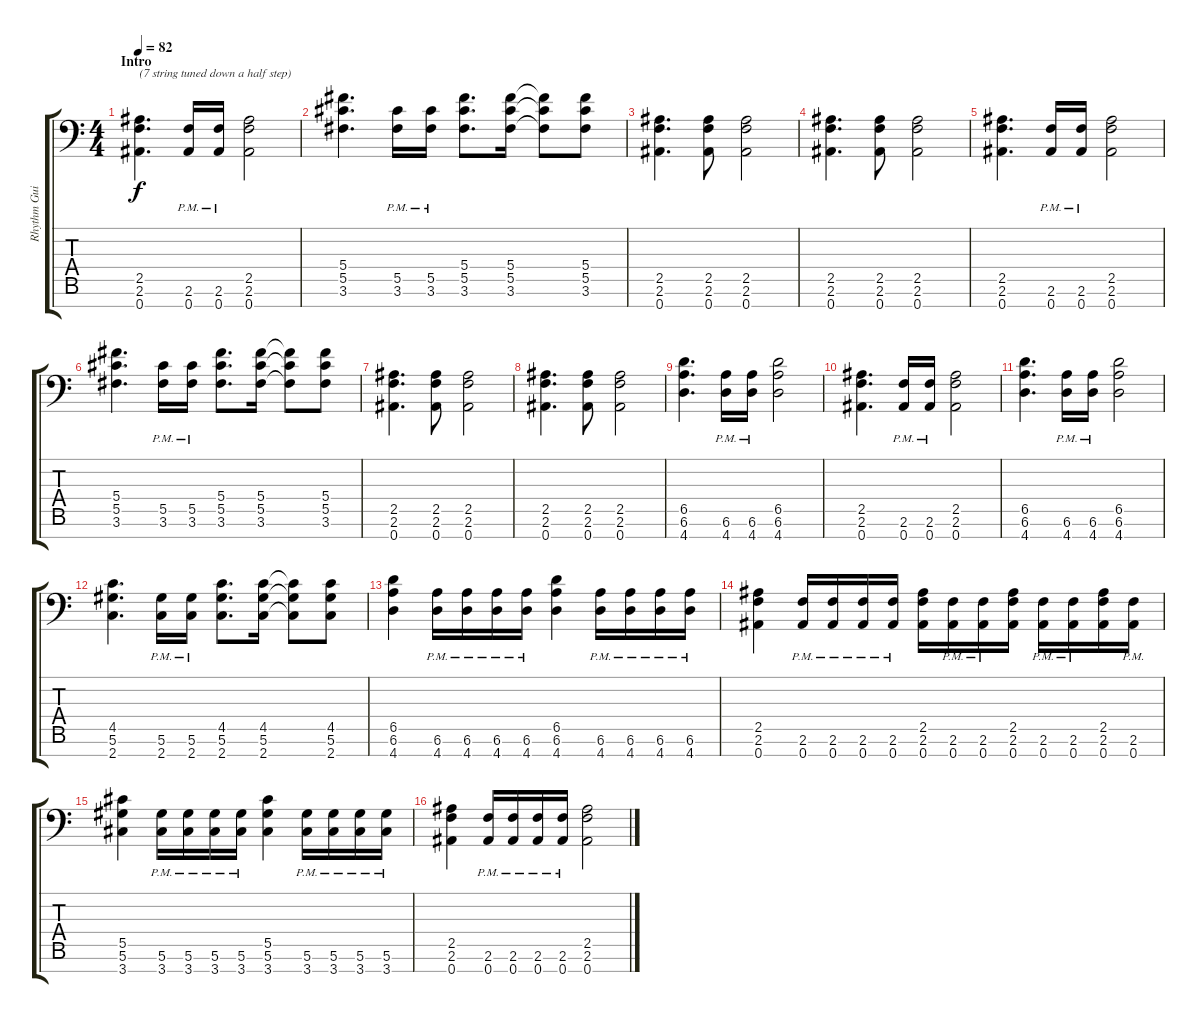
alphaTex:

\track ("Rhythm Guitar" "Rhythm Gui") {instrument distortionguitar}
\staff {score tabs}
\tuning (Eb4 Bb3 Gb3 Db3 Ab2 Eb2 Bb1) {hide}
\ts (4 4)
\section ("" "Intro")
\tempo 82
\clef f4
\ks c
(2.5 2.6 0.7).4{d txt "(7 string tuned down a half step)" dy f instrument distortionguitar} (2.6{pm} 0.7{pm}).16 (2.6{pm} 0.7{pm}).16 (2.5 2.6 0.7).2 |
(5.4 5.5 3.6).4{d} (5.5{pm} 3.6{pm}).16 (5.5{pm} 3.6{pm}).16 (5.4 5.5 3.6).8{d} (5.4 5.5 3.6).16 (5.4{t} 5.5{t} 3.6{t}).8 (5.4 5.5 3.6).8 |
(2.5 2.6 0.7).4{d} (2.5 2.6 0.7).8 (2.5 2.6 0.7).2 |
(2.5 2.6 0.7).4{d} (2.5 2.6 0.7).8 (2.5 2.6 0.7).2 |
(2.5 2.6 0.7).4{d} (2.6{pm} 0.7{pm}).16 (2.6{pm} 0.7{pm}).16 (2.5 2.6 0.7).2 |
(5.4 5.5 3.6).4{d} (5.5{pm} 3.6{pm}).16 (5.5{pm} 3.6{pm}).16 (5.4 5.5 3.6).8{d} (5.4 5.5 3.6).16 (5.4{t} 5.5{t} 3.6{t}).8 (5.4 5.5 3.6).8 |
(2.5 2.6 0.7).4{d} (2.5 2.6 0.7).8 (2.5 2.6 0.7).2 |
(2.5 2.6 0.7).4{d} (2.5 2.6 0.7).8 (2.5 2.6 0.7).2 |
(6.5 6.6 4.7).4{d} (6.6{pm} 4.7{pm}).16 (6.6{pm} 4.7{pm}).16 (6.5 6.6 4.7).2 |
(2.5 2.6 0.7).4{d} (2.6{pm} 0.7{pm}).16 (2.6{pm} 0.7{pm}).16 (2.5 2.6 0.7).2 |
(6.5 6.6 4.7).4{d} (6.6{pm} 4.7{pm}).16 (6.6{pm} 4.7{pm}).16 (6.5 6.6 4.7).2 |
(4.5 5.6 2.7).4{d} (5.6{pm} 2.7{pm}).16 (5.6{pm} 2.7{pm}).16 (4.5 5.6 2.7).8{d} (4.5 5.6 2.7).16 (4.5{t} 5.6{t} 2.7{t}).8 (4.5 5.6 2.7).8 |
(6.5 6.6 4.7).4 (6.6{pm} 4.7{pm}).16 (6.6{pm} 4.7{pm}).16 (6.6{pm} 4.7{pm}).16 (6.6{pm} 4.7{pm}).16 (6.5 6.6 4.7).4 (6.6{pm} 4.7{pm}).16 (6.6{pm} 4.7{pm}).16 (6.6{pm} 4.7{pm}).16 (6.6{pm} 4.7{pm}).16 |
(2.5 2.6 0.7).4 (2.6{pm} 0.7{pm}).16 (2.6{pm} 0.7{pm}).16 (2.6{pm} 0.7{pm}).16 (2.6{pm} 0.7{pm}).16 (2.5 2.6 0.7).16 (2.6{pm} 0.7{pm}).16 (2.6{pm} 0.7{pm}).16 (2.5 2.6 0.7).16 (2.6{pm} 0.7{pm}).16 (2.6{pm} 0.7{pm}).16 (2.5 2.6 0.7).16 (2.6{pm} 0.7{pm}).16 |
(5.5 5.6 3.7).4 (5.6{pm} 3.7{pm}).16 (5.6{pm} 3.7{pm}).16 (5.6{pm} 3.7{pm}).16 (5.6{pm} 3.7{pm}).16 (5.5 5.6 3.7).4 (5.6{pm} 3.7{pm}).16 (5.6{pm} 3.7{pm}).16 (5.6{pm} 3.7{pm}).16 (5.6{pm} 3.7{pm}).16 |
(2.5 2.6 0.7).4 (2.6{pm} 0.7{pm}).16 (2.6{pm} 0.7{pm}).16 (2.6{pm} 0.7{pm}).16 (2.6{pm} 0.7{pm}).16 (2.5 2.6 0.7).2
